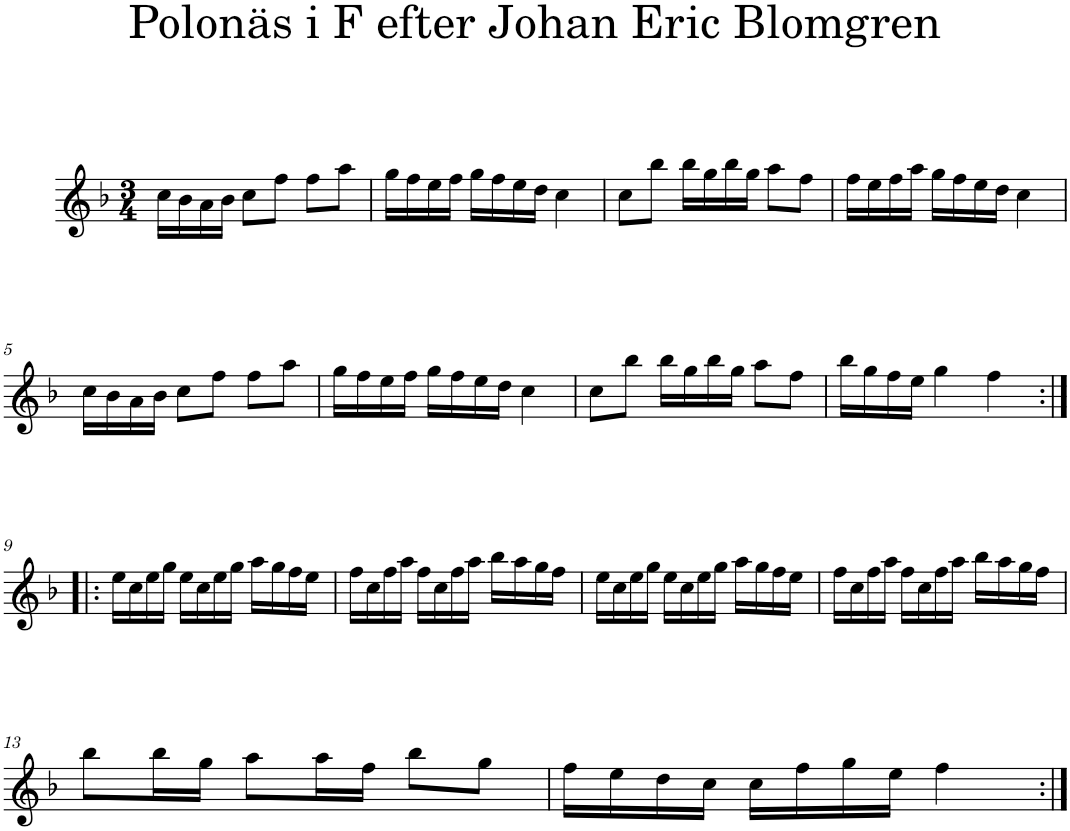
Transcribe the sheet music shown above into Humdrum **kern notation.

**kern
*part1
*staff1
*I"Piano
*I'Pno
*clefG2
*k[b-]
*F:
*M3/4
=1
16cc\LL
16b-\
16a\
16b-\JJ
8cc\L
8ff\J
8ff\L
8aa\J
=2
16gg\LL
16ff\
16ee\
16ff\JJ
16gg\LL
16ff\
16ee\
16dd\JJ
4cc\
=3
8cc\L
8bb-\J
16bb-\LL
16gg\
16bb-\
16gg\JJ
8aa\L
8ff\J
=4
16ff\LL
16ee\
16ff\
16aa\JJ
16gg\LL
16ff\
16ee\
16dd\JJ
4cc\
!!LO:LB:g=z
=5
16cc\LL
16b-\
16a\
16b-\JJ
8cc\L
8ff\J
8ff\L
8aa\J
=6
16gg\LL
16ff\
16ee\
16ff\JJ
16gg\LL
16ff\
16ee\
16dd\JJ
4cc\
=7
8cc\L
8bb-\J
16bb-\LL
16gg\
16bb-\
16gg\JJ
8aa\L
8ff\J
=8
16bb-\LL
16gg\
16ff\
16ee\JJ
4gg\
4ff\
!!LO:LB:g=z
=9:|!|:
16ee\LL
16cc\
16ee\
16gg\JJ
16ee\LL
16cc\
16ee\
16gg\JJ
16aa\LL
16gg\
16ff\
16ee\JJ
=10
16ff\LL
16cc\
16ff\
16aa\JJ
16ff\LL
16cc\
16ff\
16aa\JJ
16bb-\LL
16aa\
16gg\
16ff\JJ
=11
16ee\LL
16cc\
16ee\
16gg\JJ
16ee\LL
16cc\
16ee\
16gg\JJ
16aa\LL
16gg\
16ff\
16ee\JJ
=12
16ff\LL
16cc\
16ff\
16aa\JJ
16ff\LL
16cc\
16ff\
16aa\JJ
16bb-\LL
16aa\
16gg\
16ff\JJ
!!LO:LB:g=z
=13
8bb-\L
16bb-\L
16gg\JJ
8aa\L
16aa\L
16ff\JJ
8bb-\L
8gg\J
=14
16ff\LL
16ee\
16dd\
16cc\JJ
16cc\LL
16ff\
16gg\
16ee\JJ
4ff\
=:|!
*-
